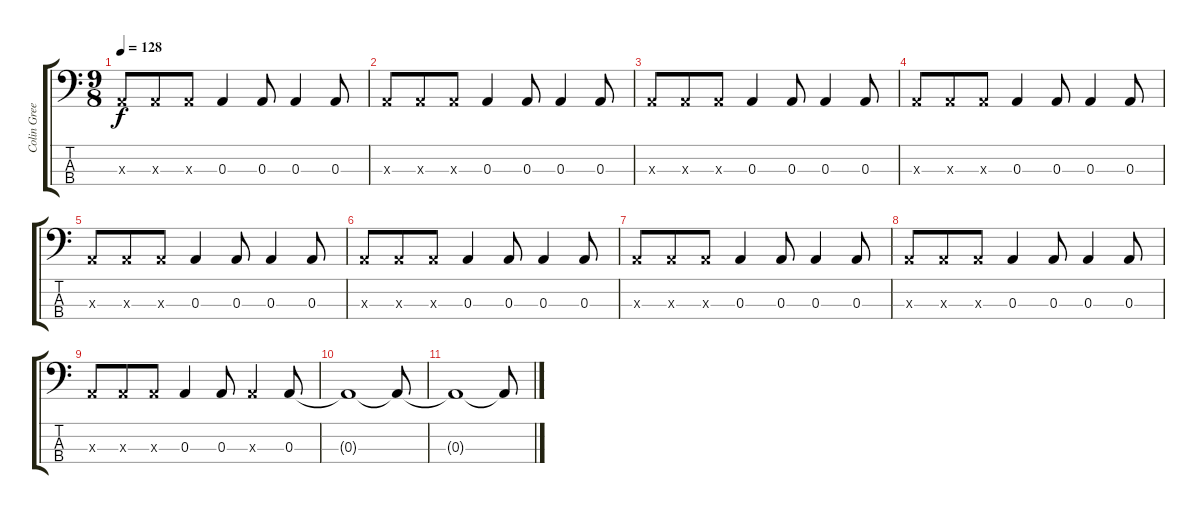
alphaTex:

\track ("Colin Greenwood - Bass" "Colin Gree") {instrument electricbasspick}
\staff {score tabs}
\tuning (G2 D2 A1 E1) {hide}
\ts (9 8)
\tempo 128
\clef f4
\ks c
0.3{x}.8{dy f} 0.3{x}.8 0.3{x}.8 0.3.4 0.3.8 0.3.4 0.3.8 |
0.3{x}.8 0.3{x}.8 0.3{x}.8 0.3.4 0.3.8 0.3.4 0.3.8 |
0.3{x}.8 0.3{x}.8 0.3{x}.8 0.3.4 0.3.8 0.3.4 0.3.8 |
0.3{x}.8 0.3{x}.8 0.3{x}.8 0.3.4 0.3.8 0.3.4 0.3.8 |
0.3{x}.8 0.3{x}.8 0.3{x}.8 0.3.4 0.3.8 0.3.4 0.3.8 |
0.3{x}.8 0.3{x}.8 0.3{x}.8 0.3.4 0.3.8 0.3.4 0.3.8 |
0.3{x}.8 0.3{x}.8 0.3{x}.8 0.3.4 0.3.8 0.3.4 0.3.8 |
0.3{x}.8 0.3{x}.8 0.3{x}.8 0.3.4 0.3.8 0.3.4 0.3.8 |
0.3{x}.8 0.3{x}.8 0.3{x}.8 0.3.4 0.3.8 0.3{x}.4 0.3.8{volume 7} |
0.3{t}.1 0.3{t}.8 |
0.3{t}.1 0.3{t}.8
